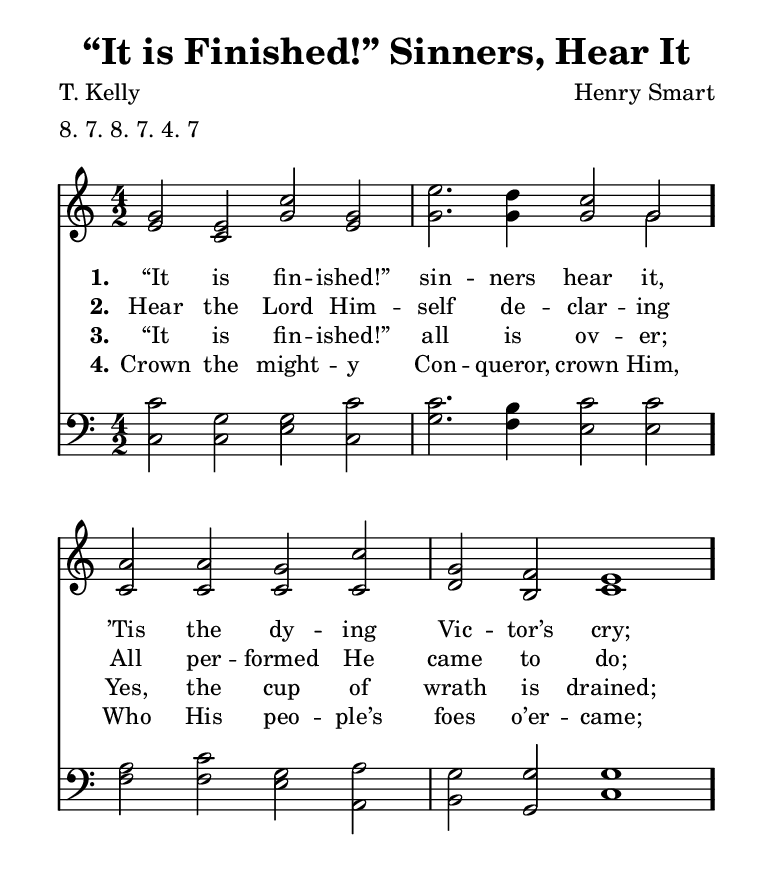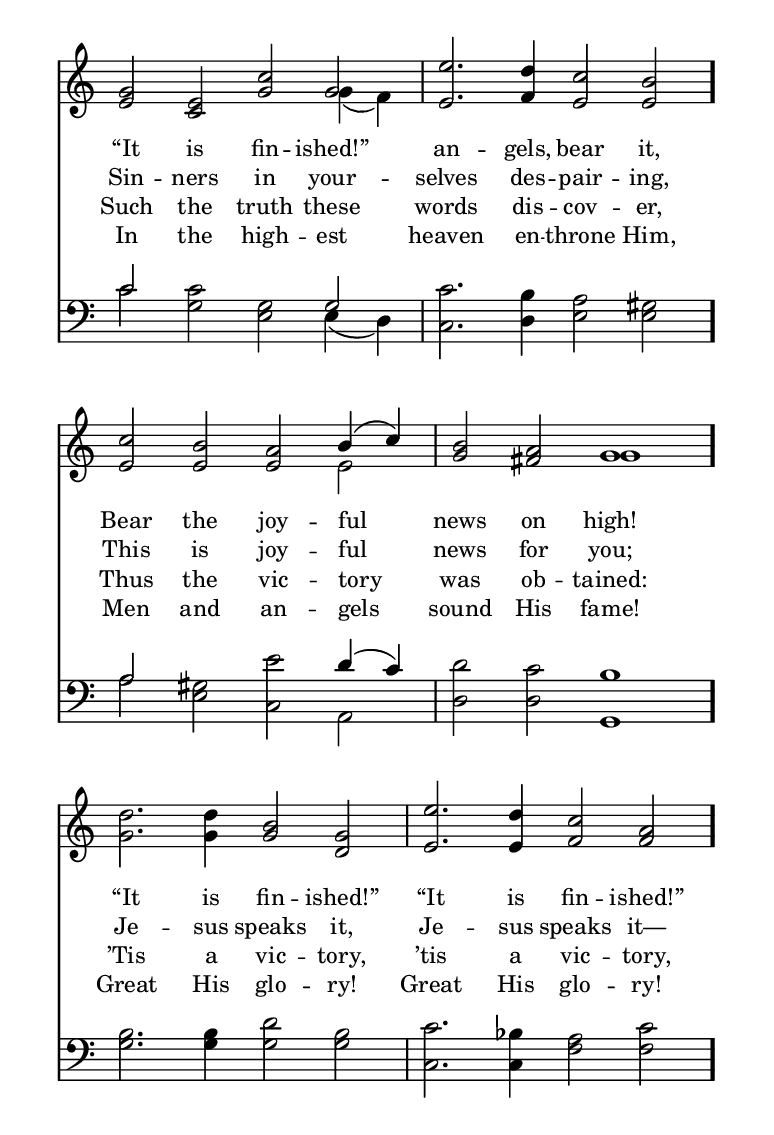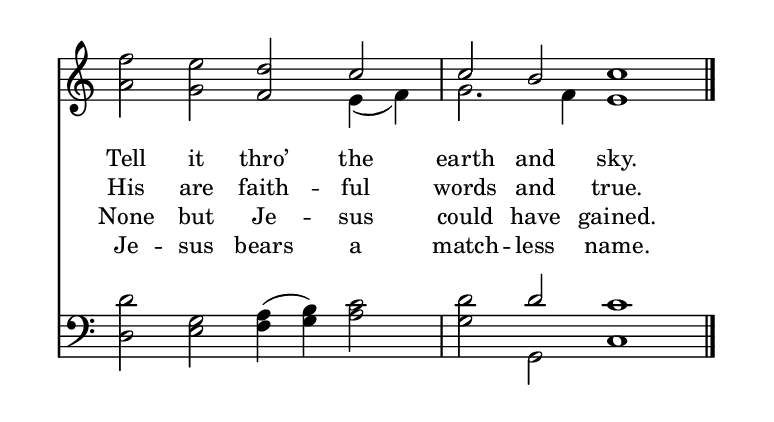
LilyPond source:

\include "common/global.ily"
\paper {
  \include "common/paper.ily"
  ragged-bottom = ##t
  ragged-last-bottom = ##t
  systems-per-page = #(cond (is-eogsized 3) (#t #f))
  %page-count = ##f
}

\header{
  hymnnumber = "81"
  title = "“It is Finished!” Sinners, Hear It"
  tunename = "Regent Square"
  meter = "8. 7. 8. 7. 4. 7"
  poet = "T. Kelly"
  composer = "Henry Smart"
  %copyright = ""
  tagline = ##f
}

% for fermata in MIDI
ta = { \tempo 4=170 }
tb = { \tempo 4=85  }

patternAA = { c2 c2 c2 c2      | c2. c4 c2 c2 }
patternAB = { c2 c2 c2 c4( c4) | c2. c4 c2 c2 }

patternBA = { c2 c2 c2 c2      | c2  c2 c1 }
patternBB = { c2 c2 c2 c4( c4) | c2  c2 c1 }
patternBC = { c2 c2 c2 c4( c4) | c2. c4 c1 }
patternBD = { c2 c2 c4( c4) c2 | c2  c2 c1 }

patternCA = { c2. c4 c2 c2 }

global = {
  \include "common/overrides.ily"
  \override Staff.TimeSignature.style = #'numbered
  \time 4/2
  \override Score.MetronomeMark.transparent = ##t % hide all fermata changes too
  \ta
  \key c \major
  %\partial 4
  \autoBeamOff
}

notesSoprano = {
\global
\relative c'' {

  \changePitch \patternAA { g e c' g | e' d c g }
  \changePitch \patternBA { a a g c | g f e }
  \changePitch \patternAA { g e c' g | e' d c b }
  \changePitch \patternBB { c b a b c | b a g }
  \changePitch \patternCA { d' d b g | e' d c a }
  \changePitch \patternBA { f' e d c | c b c }

  \bar "|."

}
}

notesAlto = {
\global
\relative e' {

  \changePitch \patternAA { e c g' e | g g g g }
  \changePitch \patternBA { c, c c c | d b c }
  \changePitch \patternAB { e c g' g f | e f e e }
  \changePitch \patternBA { e e e e | g fis g }
  \changePitch \patternCA { g g g d | e e f f }
  \changePitch \patternBC { a g f e f | g f e }

}
}

notesTenor = {
\global
\relative a {

  \changePitch \patternAA { c g g c | c b c c }
  \changePitch \patternBA { a c g a | g g g }
  \changePitch \patternAA { c c g g | c b a gis }
  \changePitch \patternBB { a gis e' d c | d c b }
  \changePitch \patternCA { b b d b | c bes a c }
  \changePitch \patternBD { d g, a b c | d d c }

}
}

notesBass = {
\global
\relative f {

  \changePitch \patternAA { c c e c | g' f e e }
  \changePitch \patternBA { f f e a, | b g c }
  \changePitch \patternAB { c' g e e d | c d e e }
  \changePitch \patternBA { a e c a | d d g, }
  \changePitch \patternCA { g' g g g | c, c f f }
  \changePitch \patternBD { d e f g a | g g, c }

}
}

wordsA = \lyricmode {
\set stanza = "1."

“It is fin -- ished!” sin -- ners hear it, \bar "."
’Tis the dy -- ing Vic -- tor’s cry; \bar "." \break
“It is fin -- ished!” an -- gels, bear it, \bar "."
Bear the joy -- ful news on high! \bar "." \break
% each segment of the 4-beat line should appear only once in the TXT output, to
% accomodate other tunes
“It is fin -- ished!” %{HIDE>%} “It is fin -- ished!” %{<HIDE%} \bar "."
Tell it thro’ the earth and sky. \bar "." \break

}

wordsB = \lyricmode {
\set stanza = "2."

Hear the Lord Him -- self de -- clar -- ing
All per -- formed He came to do;
Sin -- ners in your -- selves des -- pair -- ing,
This is joy -- ful news for you;
%{HIDE>%} Je -- sus speaks it, %{<HIDE%} Je -- sus speaks it—
His are faith -- ful words and true.

}

wordsC = \lyricmode {
\set stanza = "3."

“It is fin -- ished!” all is ov -- er;
Yes, the cup of wrath is drained;
Such the truth these words dis -- cov -- er,
Thus the vic -- tory was ob -- tained:
’Tis a vic -- tory, %{HIDE>%} ’tis a vic -- tory, %{<HIDE%}
None but Je -- sus could have gained.

}

wordsD = \lyricmode {
\set stanza = "4."

Crown the might -- y Con -- queror, crown Him,
Who His peo -- ple’s foes o’er -- came;
In the high -- est heaven en -- throne Him,
Men and an -- gels sound His fame!
%{HIDE>%} Great His glo -- ry! %{<HIDE%} Great His glo -- ry!
Je -- sus bears a match -- less name.

}

\score {
  \context ChoirStaff <<
    \context Staff = upper <<
      \set Staff.autoBeaming = ##f
      \set ChoirStaff.systemStartDelimiter = #'SystemStartBar
      \set ChoirStaff.printPartCombineTexts = ##f
      \partcombine #'(2 . 9) \notesSoprano \notesAlto
      \context NullVoice = sopranos { \voiceOne << \notesSoprano >> }
      \context NullVoice = altos { \voiceTwo << \notesAlto >> }
      \context Lyrics = one   \lyricsto sopranos \wordsA
      \context Lyrics = two   \lyricsto sopranos \wordsB
      \context Lyrics = three \lyricsto sopranos \wordsC
      \context Lyrics = four  \lyricsto sopranos \wordsD
    >>
    \context Staff = men <<
      \clef bass
      \set ChoirStaff.printPartCombineTexts = ##f
      \partcombine #'(2 . 9) \notesTenor \notesBass
      \context NullVoice = tenors { \voiceOne << \notesTenor >> }
      \context NullVoice = basses { \voiceTwo << \notesBass >> }
    >>
  >>
  \layout {
    \include "common/layout.ily"
  }
  \midi{
    \include "common/midi.ily"
  }
}

\version "2.19.49"  % necessary for upgrading to future LilyPond versions.

% vi:set et ts=2 sw=2 ai nocindent syntax=lilypond:
